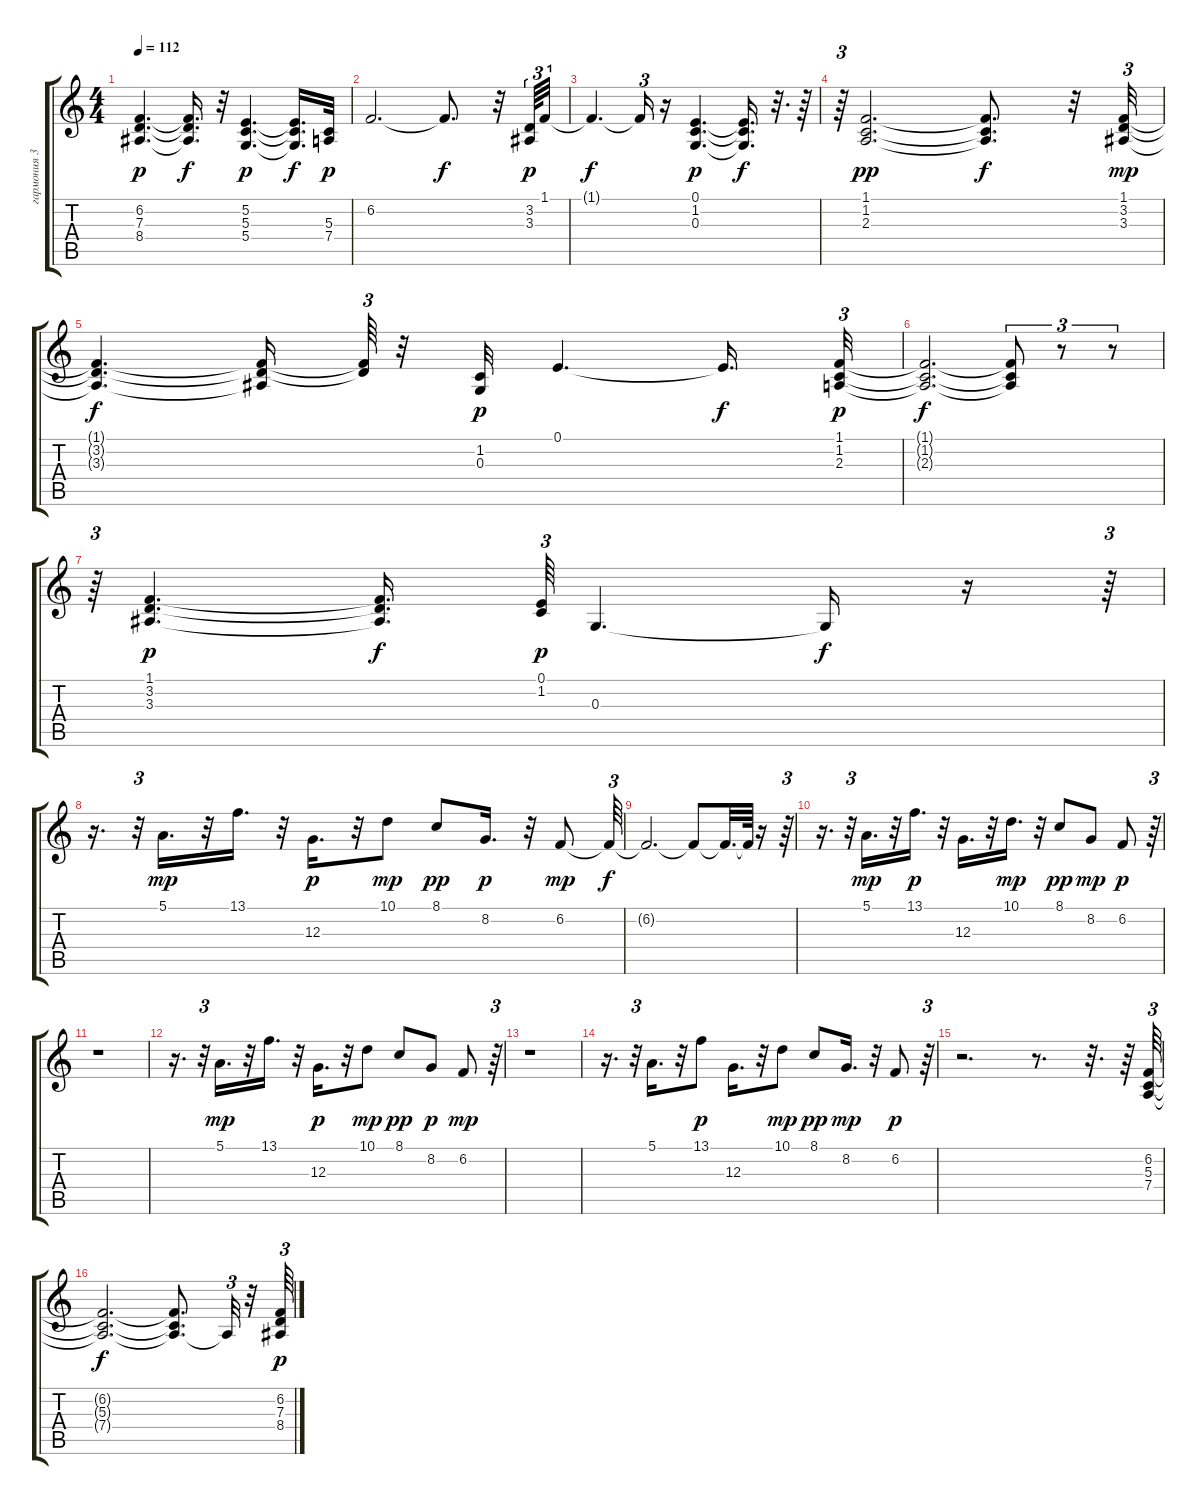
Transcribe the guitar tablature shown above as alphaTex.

\track ("гармония 3" "гармония 3") {instrument stringensemble1}
\staff {score tabs}
\tuning (E4 B3 G3 D3 A2 E2) {hide}
\ts (4 4)
\tempo 112
\clef g2
\ks c
(6.2 7.3 8.4).4{d dy p} (6.2{t} 7.3{t} 8.4{t}).16{d dy f} r.32 (5.2 5.3 5.4).4{d dy p} (5.2{t} 5.3{t} 5.4{t}).16{d dy f} (5.3 7.4).32{dy p} |
6.2.2{d} 6.2{t}.8{d dy f} r.32 (3.2 3.3).64{tu (3 2) dy p} 1.1.32{tu (3 2)} |
1.1{t}.4{d dy f} 1.1{t}.16{tu (3 2)} r.16 (0.1 1.2 0.3).4{d dy p} (0.1{t} 1.2{t} 0.3{t}).16{d dy f} r.32{d} r.64 |
r.64{tu (3 2)} (1.1 1.2 2.3).2{d dy pp} (1.1{t} 1.2{t} 2.3{t}).8{d dy f} r.32 (1.1 3.2 3.3).32{tu (3 2) dy mp} |
(1.1{t} 3.2{t} 3.3{t}).4{d dy f} (1.1{t} 3.2{t} 3.3{t}).16 (1.1{t} 3.2{t}).64{tu (3 2)} r.32 (1.2 0.3).32{dy p} 0.1.4{d} 0.1{t}.16{d dy f} (1.1 1.2 2.3).32{tu (3 2) dy p} |
(1.1{t} 1.2{t} 2.3{t}).2{d dy f} (1.1{t} 1.2{t} 2.3{t}).8{tu (3 2)} r.8{tu (3 2)} r.8{tu (3 2)} |
r.64{tu (3 2)} (1.1 3.2 3.3).4{d dy p} (1.1{t} 3.2{t} 3.3{t}).16{d dy f} (0.1 1.2).64{tu (3 2) dy p} 0.3.4{d} 0.3{t}.16{dy f} r.16 r.64{tu (3 2)} |
r.16{d} r.32{tu (3 2)} 5.1.16{d dy mp} r.32 13.1.16{d} r.32 12.3.16{d dy p} r.32 10.1.8{dy mp} 8.1.8{dy pp} 8.2.16{d dy p} r.32 6.2.8{dy mp} 6.2{t}.64{tu (3 2) dy f} |
6.2{t}.2{d} 6.2{t}.8 6.2{t}.32{d} 6.2{t}.64 r.16 r.64{tu (3 2)} |
r.16{d} r.32{tu (3 2)} 5.1.16{d dy mp} r.32 13.1.16{d dy p} r.32 12.3.16{d} r.32 10.1.16{d dy mp} r.32 8.1.8{dy pp} 8.2.8{dy mp} 6.2.8{dy p} r.64{tu (3 2)} |
r.1 |
r.16{d} r.32{tu (3 2)} 5.1.16{d dy mp} r.32 13.1.16{d} r.32 12.3.16{d dy p} r.32 10.1.8{dy mp} 8.1.8{dy pp} 8.2.8{dy p} 6.2.8{dy mp} r.64{tu (3 2)} |
r.1 |
r.16{d} r.32{tu (3 2)} 5.1.16{d} r.32 13.1.8{dy p} 12.3.16{d} r.32 10.1.8{dy mp} 8.1.8{dy pp} 8.2.16{d dy mp} r.32 6.2.8{dy p} r.64{tu (3 2)} |
r.2{d} r.8{d} r.32{d} r.64 (6.2 5.3 7.4).64{tu (3 2)} |
(6.2{t} 5.3{t} 7.4{t}).2{d dy f} (6.2{t} 5.3{t} 7.4{t}).8{d} 7.4{t}.32{tu (3 2)} r.32 (6.2 7.3 8.4).64{tu (3 2) dy p}
